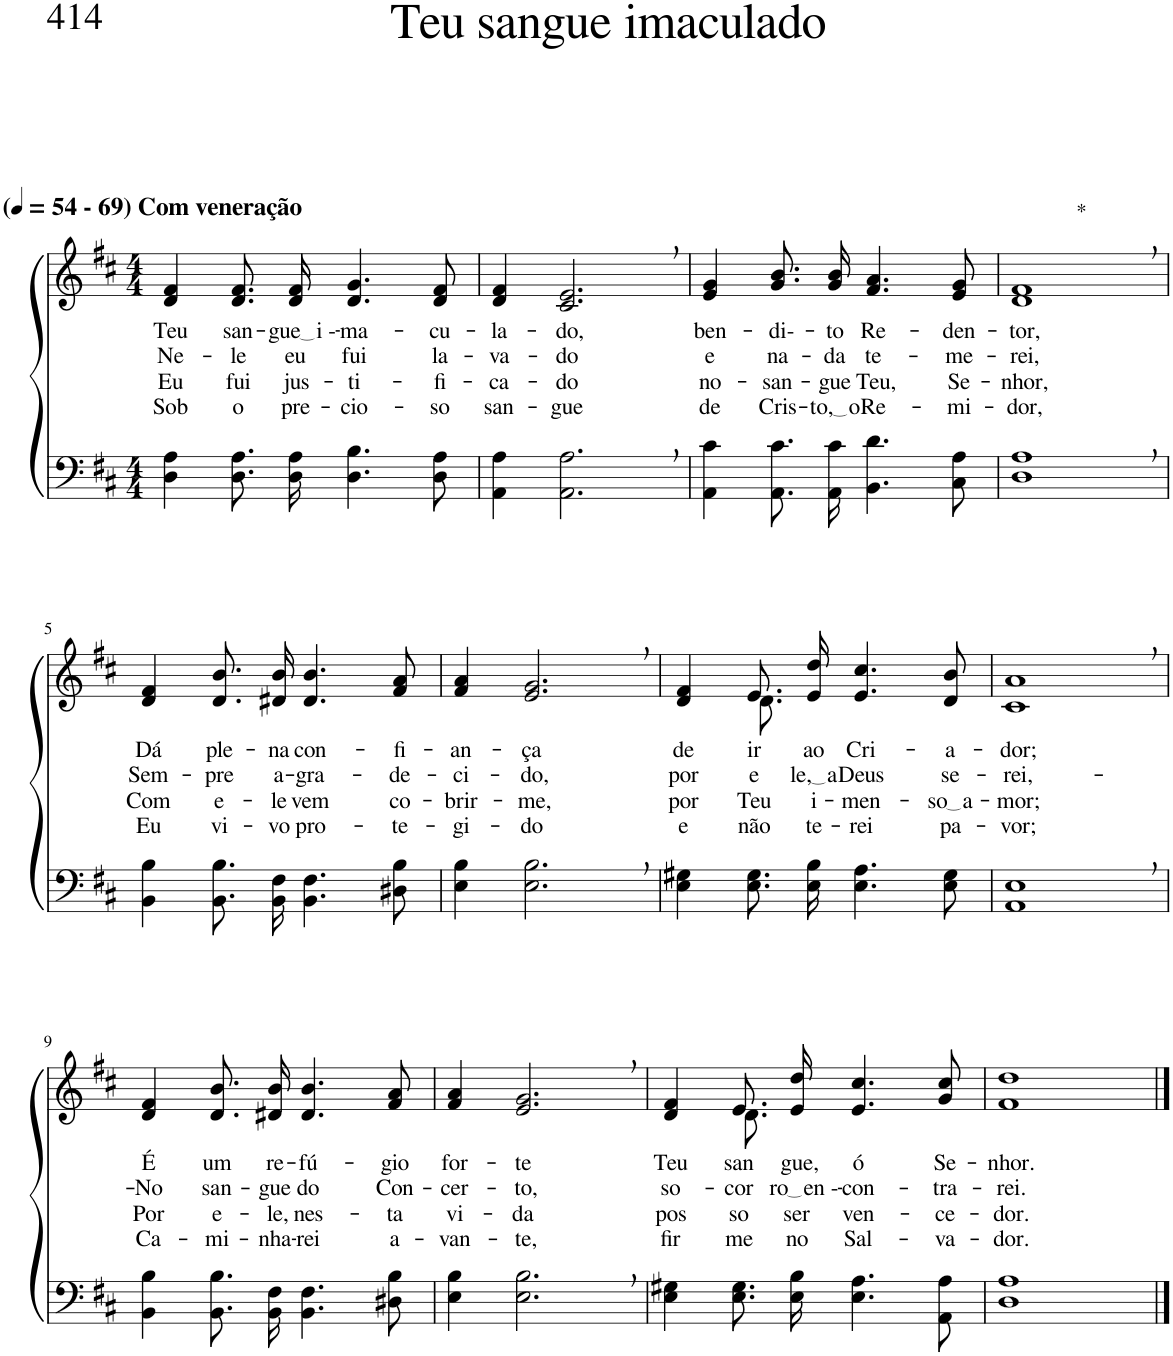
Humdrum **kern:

**kern	**kern	**text	**text	**text	**text
*part2	*part1	*part1	*part1	*part1	*part1
*staff2	*staff1	*staff1	*staff1	*staff1	*staff1
*I"Parte III e IV	*I"Parte I e II	*	*	*	*
*clefF4	*clefG2	*	*	*	*
*k[f#c#]	*k[f#c#]	*	*	*	*
*M4/4	*M4/4	*	*	*	*
*MM54	*MM54	*	*	*	*
=1	=1	=1	=1	=1	=1
!	!LO:TX:a:B:t=(	!	!	!	!
!	!LO:TX:a:B:t=- 69) Com veneração	!	!	!	!
!	!	!LO:LY:b	!LO:LY:b	!LO:LY:b	!LO:LY:b
4D\ 4A\	4d/ 4f#/	Teu	Ne-	Eu	Sob
!	!	!LO:LY:b	!LO:LY:b	!LO:LY:b	!LO:LY:b
8.D\ 8.A\L	8.d/ 8.f#/L	san-	-le	fui	o
!	!	!LO:LY:b	!LO:LY:b	!LO:LY:b	!LO:LY:b
16D\ 16A\Jk	16d/ 16f#/Jk	gue i -	eu	jus-	pre-
!	!	!LO:LY:b	!LO:LY:b	!LO:LY:b	!LO:LY:b
4.D\ 4.B\	4.d/ 4.g/	-ma-	fui	-ti-	-cio-
!	!	!LO:LY:b	!LO:LY:b	!LO:LY:b	!LO:LY:b
8D\ 8A\	8d/ 8f#/	-cu-	la-	-fi-	-so
=2	=2	=2	=2	=2	=2
!	!	!LO:LY:b	!LO:LY:b	!LO:LY:b	!LO:LY:b
4AA\ 4A\	4d/ 4f#/	-la-	-va-	-ca-	san-
!	!	!LO:LY:b	!LO:LY:b	!LO:LY:b	!LO:LY:b
2.AA\, 2.A\,	2.c#/, 2.e/,	-do,	-do	-do	-gue
=3	=3	=3	=3	=3	=3
!	!	!LO:LY:b	!LO:LY:b	!LO:LY:b	!LO:LY:b
4AA\ 4c#\	4e/ 4g/	ben-	e	no-	de
!	!	!LO:LY:b	!LO:LY:b	!LO:LY:b	!LO:LY:b
8.AA\ 8.c#\L	8.g/ 8.b/L	-di--	na-	-san-	Cris-
!	!	!LO:LY:b	!LO:LY:b	!LO:LY:b	!LO:LY:b
16AA\ 16c#\Jk	16g/ 16b/Jk	-to	-da	-gue	to, o
!	!	!LO:LY:b	!LO:LY:b	!LO:LY:b	!LO:LY:b
4.BB\ 4.d\	4.f#/ 4.a/	Re-	te-	Teu,	Re-
!	!	!LO:LY:b	!LO:LY:b	!LO:LY:b	!LO:LY:b
8C#\ 8A\	8e/ 8g/	-den-	-me-	Se-	-mi-
=4	=4	=4	=4	=4	=4
!	!LO:TX:a:t=*	!	!	!	!
!	!	!LO:LY:b	!LO:LY:b	!LO:LY:b	!LO:LY:b
1D, 1A,	1d, 1f#,	-tor,	-rei,	-nhor,	-dor,
!!LO:LB:g=z
=5	=5	=5	=5	=5	=5
!	!	!LO:LY:b	!LO:LY:b	!LO:LY:b	!LO:LY:b
4BB\ 4B\	4d/ 4f#/	Dá	Sem-	Com	Eu
!	!	!LO:LY:b	!LO:LY:b	!LO:LY:b	!LO:LY:b
8.BB\ 8.B\L	8.d/ 8.b/L	ple-	-pre	e-	vi-
!	!	!LO:LY:b	!LO:LY:b	!LO:LY:b	!LO:LY:b
16BB\ 16F#\Jk	16d#X/ 16b/Jk	-na	a-	-le	-vo
!	!	!LO:LY:b	!LO:LY:b	!LO:LY:b	!LO:LY:b
4.BB\ 4.F#\	4.d#/ 4.b/	con-	-gra-	vem	pro-
!	!	!LO:LY:b	!LO:LY:b	!LO:LY:b	!LO:LY:b
8D#X\ 8B\	8f#/ 8a/	-fi-	-de-	co-	-te-
=6	=6	=6	=6	=6	=6
!	!	!LO:LY:b	!LO:LY:b	!LO:LY:b	!LO:LY:b
4E\ 4B\	4f#/ 4a/	-an-	-ci-	-brir-	-gi-
!	!	!LO:LY:b	!LO:LY:b	!LO:LY:b	!LO:LY:b
2.E\, 2.B\,	2.e/, 2.g/,	-ça	-do,	-me,	-do
=7	=7	=7	=7	=7	=7
!	!	!LO:LY:b	!LO:LY:b	!LO:LY:b	!LO:LY:b
*	*^	*	*	*	*
4E\ 4G#X\	4d/ 4f#/	4ryy	de	por	por	e
!	!	!	!LO:LY:b	!LO:LY:b	!LO:LY:b	!LO:LY:b
8.E\ 8.G#\L	8.e/L	8.d\	ir	e-	Teu	não
!	!	!	!LO:LY:b	!LO:LY:b	!LO:LY:b	!LO:LY:b
16E\ 16B\Jk	16e/ 16dd/Jk	2ryy	ao	le, a	i-	te-
!	!	!	!LO:LY:b	!LO:LY:b	!LO:LY:b	!LO:LY:b
4.E\ 4.A\	4.e/ 4.cc#/	.	Cri-	Deus	-men-	-rei
!	!	!	!LO:LY:b	!LO:LY:b	!LO:LY:b	!LO:LY:b
8E\ 8G#\	8d/ 8b/	.	-a-	se-	so a	pa-
.	.	16ryy	.	.	.	.
=8	=8	=8	=8	=8	=8	=8
!	!	!	!LO:LY:b	!LO:LY:b	!LO:LY:b	!LO:LY:b
*	*v	*v	*	*	*	*
1AA, 1E,	1c#, 1a,	-dor;	-rei,-	-mor;	-vor;
!!LO:LB:g=z
=9	=9	=9	=9	=9	=9
!	!	!LO:LY:b	!LO:LY:b	!LO:LY:b	!LO:LY:b
4BB\ 4B\	4d/ 4f#/	É	-No	Por	Ca-
!	!	!LO:LY:b	!LO:LY:b	!LO:LY:b	!LO:LY:b
8.BB\ 8.B\L	8.d/ 8.b/L	um	san-	e-	-mi-
!	!	!LO:LY:b	!LO:LY:b	!LO:LY:b	!LO:LY:b
16BB\ 16F#\Jk	16d#X/ 16b/Jk	re-	-gue	-le,	-nha-
!	!	!LO:LY:b	!LO:LY:b	!LO:LY:b	!LO:LY:b
4.BB\ 4.F#\	4.d#/ 4.b/	-fú-	do	nes-	-rei
!	!	!LO:LY:b	!LO:LY:b	!LO:LY:b	!LO:LY:b
8D#X\ 8B\	8f#/ 8a/	-gio	Con-	-ta	a-
=10	=10	=10	=10	=10	=10
!	!	!LO:LY:b	!LO:LY:b	!LO:LY:b	!LO:LY:b
4E\ 4B\	4f#/ 4a/	for-	-cer-	vi-	-van-
!	!	!LO:LY:b	!LO:LY:b	!LO:LY:b	!LO:LY:b
2.E\, 2.B\,	2.e/, 2.g/,	-te	-to,	-da	-te,
=11	=11	=11	=11	=11	=11
!	!	!LO:LY:b	!LO:LY:b	!LO:LY:b	!LO:LY:b
*	*^	*	*	*	*
4E\ 4G#X\	4d/ 4f#/	4ryy	Teu	so-	pos-	fir-
!	!	!	!LO:LY:b	!LO:LY:b	!LO:LY:b	!LO:LY:b
8.E\ 8.G#\L	8.e/L	8.d\	san-	cor-	-so	-me
!	!	!	!LO:LY:b	!LO:LY:b	!LO:LY:b	!LO:LY:b
16E\ 16B\Jk	16e/ 16dd/Jk	2ryy	-gue,	ro en -	ser	no
!	!	!	!LO:LY:b	!LO:LY:b	!LO:LY:b	!LO:LY:b
4.E\ 4.A\	4.e/ 4.cc#/	.	ó	-con-	ven-	Sal-
!	!	!	!LO:LY:b	!LO:LY:b	!LO:LY:b	!LO:LY:b
8AA\ 8A\	8g/ 8cc#/	.	Se-	-tra-	-ce-	-va-
.	.	16ryy	.	.	.	.
=12	=12	=12	=12	=12	=12	=12
!	!	!	!LO:LY:b	!LO:LY:b	!LO:LY:b	!LO:LY:b
*	*v	*v	*	*	*	*
1D 1A	1f# 1dd	-nhor.	-rei.	-dor.	-dor.
==	==	==	==	==	==
*-	*-	*-	*-	*-	*-
